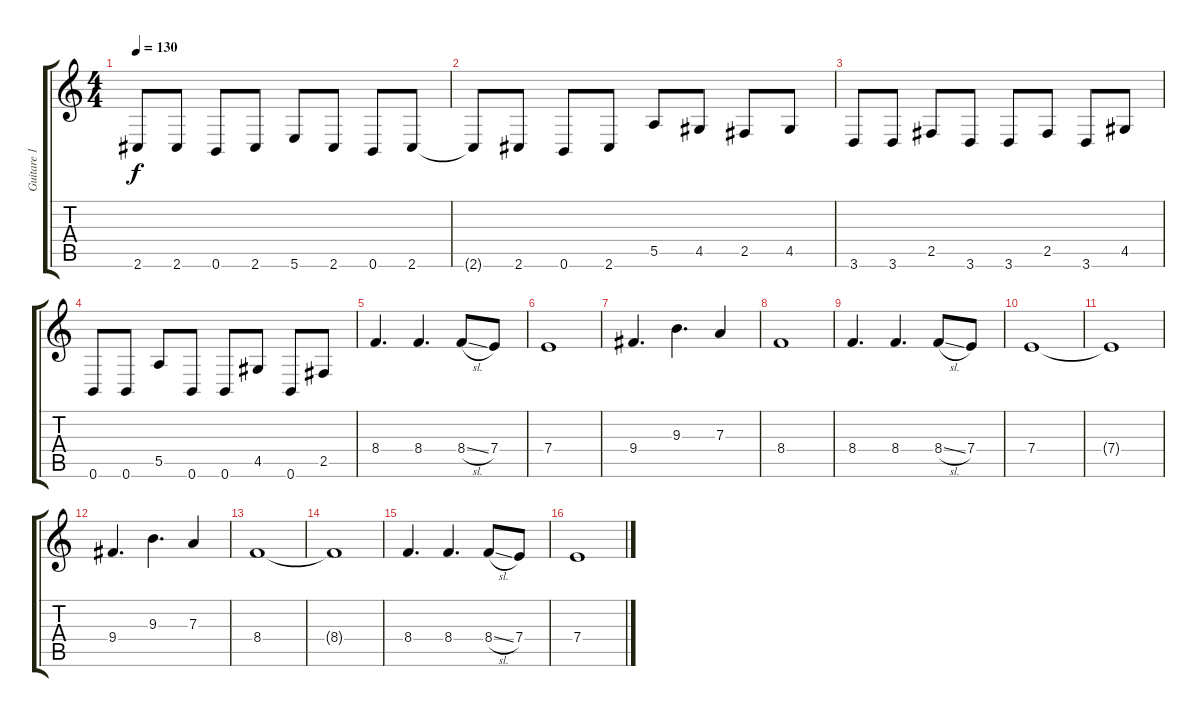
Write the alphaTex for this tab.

\track ("Guitare 1" "Guitare 1") {instrument distortionguitar}
\staff {score tabs}
\tuning (B3 Gb3 D3 A2 E2 B1) {hide}
\ts (4 4)
\tempo 130
\clef g2
\ks c
2.6.8{dy f} 2.6.8 0.6.8 2.6.8 5.6.8 2.6.8 0.6.8 2.6.8 |
2.6{t}.8 2.6.8 0.6.8 2.6.8 5.5.8 4.5.8 2.5.8 4.5.8 |
3.6.8 3.6.8 2.5.8 3.6.8 3.6.8 2.5.8 3.6.8 4.5.8 |
0.6.8 0.6.8 5.5.8 0.6.8 0.6.8 4.5.8 0.6.8 2.5.8 |
8.4.4{d} 8.4.4{d} 8.4{sl}.8 7.4.8 |
7.4.1 |
9.4.4{d} 9.3.4{d} 7.3.4 |
8.4.1 |
8.4.4{d} 8.4.4{d} 8.4{sl}.8 7.4.8 |
7.4.1 |
7.4{t}.1 |
9.4.4{d} 9.3.4{d} 7.3.4 |
8.4.1 |
8.4{t}.1 |
8.4.4{d} 8.4.4{d} 8.4{sl}.8 7.4.8 |
7.4.1
